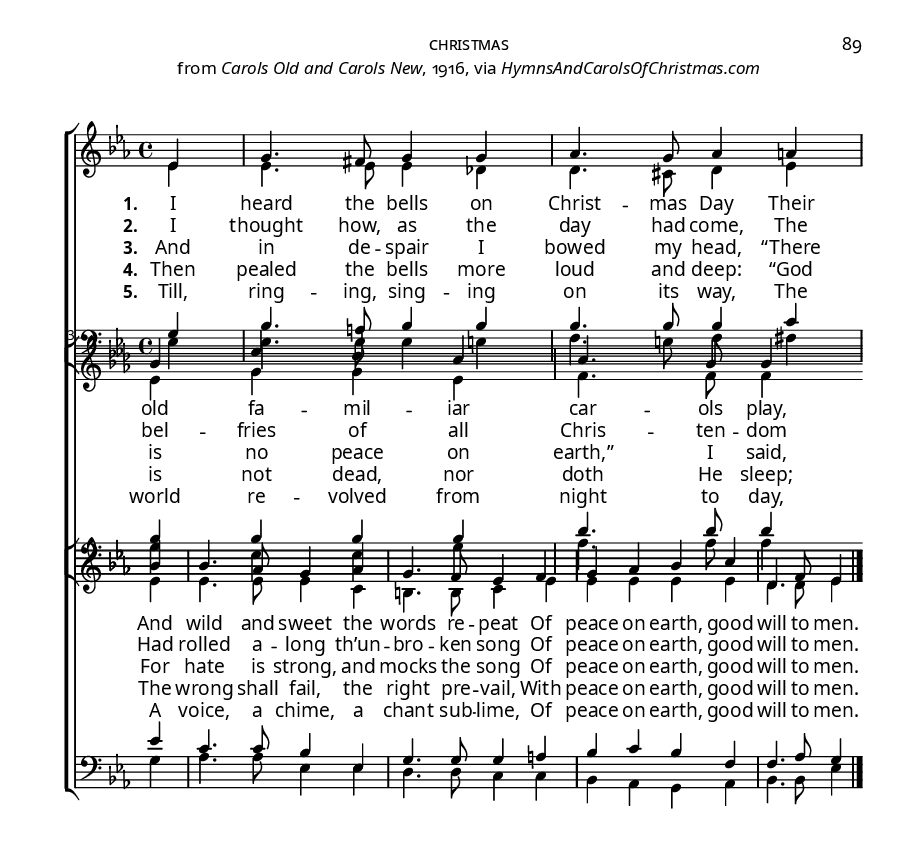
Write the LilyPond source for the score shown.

\version "2.14.2"
\include "util.ly"
\paper {
  print-all-headers = ##f
  paper-height = 9\in
  paper-width = 6\in
  indent = 0\in
  %system-system-spacing = #'((basic-distance . 10) (padding . 0))
  system-system-spacing =
    #'((basic-distance . 0)
       (minimum-distance . 0)
       (padding . -5)
       (stretchability . 100))
  score-markup-spacing =
    #'((basic-distance . 0)
       (minimum-distance . 0)
       (padding . 1)
       (stretchability . 0))
  last-bottom-spacing =
    #'((basic-distance . 0)
       (minimum-distance . 0)
       (padding . -0.5)
       (stretchability . 0))
  ragged-last-bottom = ##t
  ragged-bottom = ##f
  two-sided = ##t
  inner-margin = 0.5\in
  outer-margin = 0.25\in
  top-margin = 0.25\in
  bottom-margin = 0.25\in
  first-page-number = #089
  print-first-page-number = ##t
  headerLine = \markup{\override #'(font-name . "Garamond Premier Pro") \smallCapsOldStyle"christmas"}
  oddHeaderMarkup = \markup\fill-line{
     \override #'(font-name . "Garamond Premier Pro")\abs-fontsize #8.5
     \combine 
        \fill-line{"" \on-the-fly #print-page-number-check-first
        \oldStylePageNum""
        }
        \fill-line{\headerLine}
  }
  evenHeaderMarkup = \markup {
     \override #'(font-name . "Garamond Premier Pro")\abs-fontsize #8.5
     \combine
        \on-the-fly #print-page-number-check-first
        \oldStylePageNum""
        \fill-line{\headerLine}
  }
  title = \markup{\override #'(font-name . "Garamond Premier Pro Semibold"){ \abs-fontsize #15 \smallCapsOldStyle"I Heard the Bells on Christmas Day"}}
  poet = \markup\oldStyleNum"Henry Wadsworth Longfellow (1807–1882)"
  composer = \markup\oldStyleNum"John Baptiste Calkin (1827–1905)"
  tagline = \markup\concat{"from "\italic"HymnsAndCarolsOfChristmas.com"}
}
#(set-global-staff-size 15) \paper{ #(define fonts (make-pango-font-tree "GoudyOlSt BT" "Garamond Premier Pro" "Garamond Premier Pro" (/ 15 20))) }

\markup \fill-line { \concat{ "from " \italic"Carols Old and Carols New" \oldStyleNum", 1916, via " \italic"HymnsAndCarolsOfChristmas.com" }}
\markup\vspace#1.25




















global = {
  \key ees \major
  \time 4/4
  \override DynamicLineSpanner #'staff-padding = #0.0
  \override DynamicLineSpanner #'Y-extent = #'(-1 . 1)
}

sopMusic = \relative c' {
  \partial 4 ees4 |
  g4. fis8 g4 g4 |
  aes4. g8 aes4 a |
  bes4 ees d c |
  c4. bes8 bes4 \bar"" \break
  
  bes4 |
  bes4. aes8 g4 aes |
  g4. f8 ees4 f |
  g aes bes c |
  d,4. f8 ees4 \bar "|."
}
sopWords = \lyricmode {
  
}

altoMusic = \relative c' {
  ees4 |
  ees4. ees8 ees4 des |
  d4. cis8 d4 ees |
  ees g g ees |
  f4. f8 f4 |
  
  ees4 |
  ees4. ees8 ees4 c |
  b4. b8 c4 ees |
  ees ees ees ees |
  d4. d8 ees4 \bar "|."
}
altoWords = \lyricmode {
  \dropLyricsIX
  \set stanza = #"1. "
  I heard the bells on Christ -- mas Day Their old fa -- mil -- iar car -- ols play,
  And wild and sweet the words re -- peat Of peace on earth, good will to men.
}
altoWordsII = \lyricmode {
  \dropLyricsIX
%\markup\italic
  \set stanza = #"2. "
  I thought how, as the day had come, The bel -- fries of all Chris -- ten -- dom
  Had rolled a -- long th’un -- bro -- ken song Of peace on earth, good will to men.
}
altoWordsIII = \lyricmode {
  \dropLyricsIX
  \set stanza = #"3. "
  And in de -- spair I bowed my head, “There is no peace on earth,” I said,
For hate is strong, and mocks the song Of peace on earth, good will to men.
}
altoWordsIV = \lyricmode {
  \dropLyricsIX
  \set stanza = #"4. "
  Then pealed the bells more loud and deep: “God is not dead, nor doth He sleep;
  The wrong shall fail, the right pre -- vail, With peace on earth, good will to men.
}
altoWordsV = \lyricmode {
  \dropLyricsIX
  \set stanza = #"5. "
  Till, ring -- ing, sing -- ing on its way, The world re -- volved from night to day,
  A voice, a chime, a chant sub -- lime, Of peace on earth, good will to men.
}
altoWordsVI = \lyricmode {
}
tenorMusic = \relative c' {
  g4 |
  bes4. a8 bes4 bes |
  bes4. bes8 bes4 c |
  bes4 bes bes bes |
  d4. d8 d4 |
  
  ees4 |
  c4. c8 bes4 ees, |
  g4. g8 g4 a |
  bes c bes f |
  f4. aes8 g4 \bar "|."
}
tenorWords = \lyricmode {

}

bassMusic = \relative c {
  ees4 |
  ees4. ees8 ees4 e |
  f4. e8 f4 fis |
  g ees ees g |
  aes4. aes8 aes4 |
  
  g4 |
  aes4. aes8 ees4 ees |
  d4. d8 c4 c |
  bes aes g aes |
  bes4. bes8 ees4 \bar "|."
}
bassWords = \lyricmode {

}

pianoRH = \relative c' {
  
}
pianoLH = \relative c' {
  
}

\score {
  <<
   \new ChoirStaff <<
%    \new Lyrics = sopranos \with { \override VerticalAxisGroup #'nonstaff-relatedstaff-spacing = #'((basic-distance . 1)) }
    \new Staff = women <<
      \new Voice = "sopranos" { \voiceOne << \global \sopMusic >> }
      \new Voice = "altos" { \voiceTwo << \global \altoMusic >> }
    >>
    \new Lyrics \with { alignAboveContext = #"women" \override VerticalAxisGroup #'nonstaff-relatedstaff-spacing = #'((basic-distance . 1))} \lyricsto "sopranos" \sopWords
    \new Lyrics = "altosVI"  \with { alignBelowContext = #"women" } \lyricsto "sopranos" \altoWordsVI
    \new Lyrics = "altosV"  \with { alignBelowContext = #"women" } \lyricsto "sopranos" \altoWordsV
    \new Lyrics = "altosIV"  \with { alignBelowContext = #"women" } \lyricsto "sopranos" \altoWordsIV
    \new Lyrics = "altosIII"  \with { alignBelowContext = #"women" } \lyricsto "sopranos" \altoWordsIII
    \new Lyrics = "altosII"  \with { alignBelowContext = #"women" } \lyricsto "sopranos" \altoWordsII
    \new Lyrics = "altos"  \with { alignBelowContext = #"women" \override VerticalAxisGroup #'nonstaff-relatedstaff-spacing = #'((padding . -0.5)) } \lyricsto "sopranos" \altoWords
   \new Staff = men <<
      \clef bass
      \new Voice = "tenors" { \voiceOne << \global \tenorMusic >> }
      \new Voice = "basses" { \voiceTwo << \global \bassMusic >> }
    >>
    \new Lyrics \with { alignAboveContext = #"men" \override VerticalAxisGroup #'nonstaff-relatedstaff-spacing = #'((basic-distance . 1)) } \lyricsto "tenors" \tenorWords
    \new Lyrics \with { alignBelowContext = #"men" \override VerticalAxisGroup #'nonstaff-relatedstaff-spacing = #'((basic-distance . 1)) } \lyricsto "basses" \bassWords
  >>
%    \new PianoStaff << \new Staff { \new Voice { \pianoRH } } \new Staff { \clef "bass" \pianoLH } >>
  >>
  \layout {
    \context {
      \Score
      %\override SpacingSpanner #'base-shortest-duration = #(ly:make-moment 1 8)
      %\override SpacingSpanner #'common-shortest-duration = #(ly:make-moment 1 4)
    }
    \context {
      % Remove all empty staves
      % \Staff \RemoveEmptyStaves \override VerticalAxisGroup #'remove-first = ##t
    }
  }
  
  \midi {
    \tempo 4 = 90
    \set Staff.midiInstrument = "flute"
  
    \context {
      \Voice
      \remove "Dynamic_performer"
    }
  }
}
